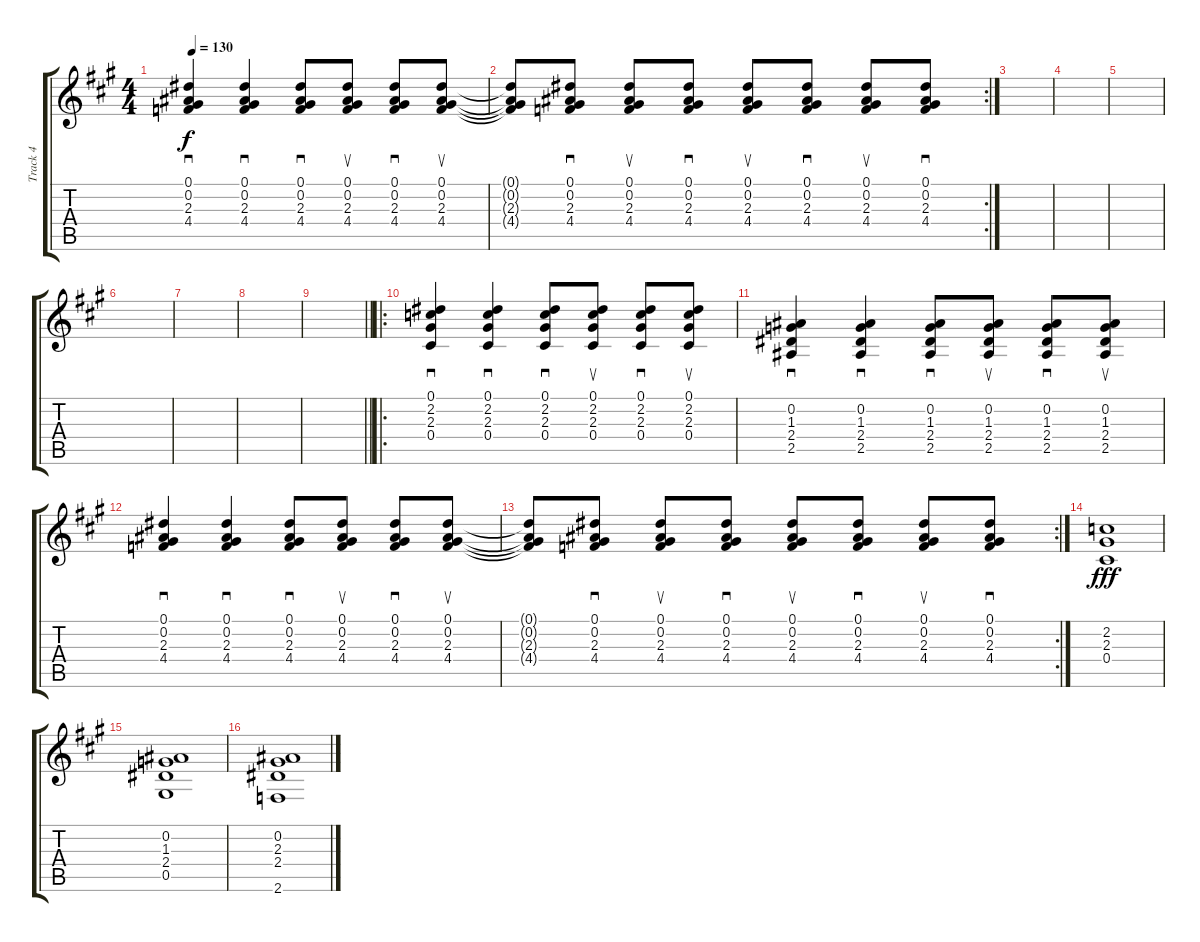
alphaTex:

\track ("Track 4" "Track 4") {instrument overdrivenguitar}
\staff {score tabs}
\tuning (Eb4 Bb3 Gb3 Db3 Ab2 Eb2) {hide}
\ts (4 4)
\tempo 130
\clef g2
\ks a
(0.1 0.2 2.3 4.4).4{sd dy f} (0.1 0.2 2.3 4.4).4{sd} (0.1 0.2 2.3 4.4).8{sd} (0.1 0.2 2.3 4.4).8{su} (0.1 0.2 2.3 4.4).8{sd} (0.1 0.2 2.3 4.4).8{su} |
\rc 2
(0.1{t} 0.2{t} 2.3{t} 4.4{t}).8 (0.1 0.2 2.3 4.4).8{sd} (0.1 0.2 2.3 4.4).8{su} (0.1 0.2 2.3 4.4).8{sd} (0.1 0.2 2.3 4.4).8{su} (0.1 0.2 2.3 4.4).8{sd} (0.1 0.2 2.3 4.4).8{su} (0.1 0.2 2.3 4.4).8{sd} |
|
|
|
|
|
|
\barLineRight lightlight
|
\ro
(0.1 2.2 2.3 0.4).4{sd} (0.1 2.2 2.3 0.4).4{sd} (0.1 2.2 2.3 0.4).8{sd} (0.1 2.2 2.3 0.4).8{su} (0.1 2.2 2.3 0.4).8{sd} (0.1 2.2 2.3 0.4).8{su} |
(0.2 1.3 2.4 2.5).4{sd} (0.2 1.3 2.4 2.5).4{sd} (0.2 1.3 2.4 2.5).8{sd} (0.2 1.3 2.4 2.5).8{su} (0.2 1.3 2.4 2.5).8{sd} (0.2 1.3 2.4 2.5).8{su} |
(0.1 0.2 2.3 4.4).4{sd} (0.1 0.2 2.3 4.4).4{sd} (0.1 0.2 2.3 4.4).8{sd} (0.1 0.2 2.3 4.4).8{su} (0.1 0.2 2.3 4.4).8{sd} (0.1 0.2 2.3 4.4).8{su} |
\rc 2
(0.1{t} 0.2{t} 2.3{t} 4.4{t}).8 (0.1 0.2 2.3 4.4).8{sd} (0.1 0.2 2.3 4.4).8{su} (0.1 0.2 2.3 4.4).8{sd} (0.1 0.2 2.3 4.4).8{su} (0.1 0.2 2.3 4.4).8{sd} (0.1 0.2 2.3 4.4).8{su} (0.1 0.2 2.3 4.4).8{sd} |
(2.2 2.3 0.4).1{dy fff} |
(0.2 1.3 2.4 0.5).1 |
(0.2 2.3 2.4 2.6).1
